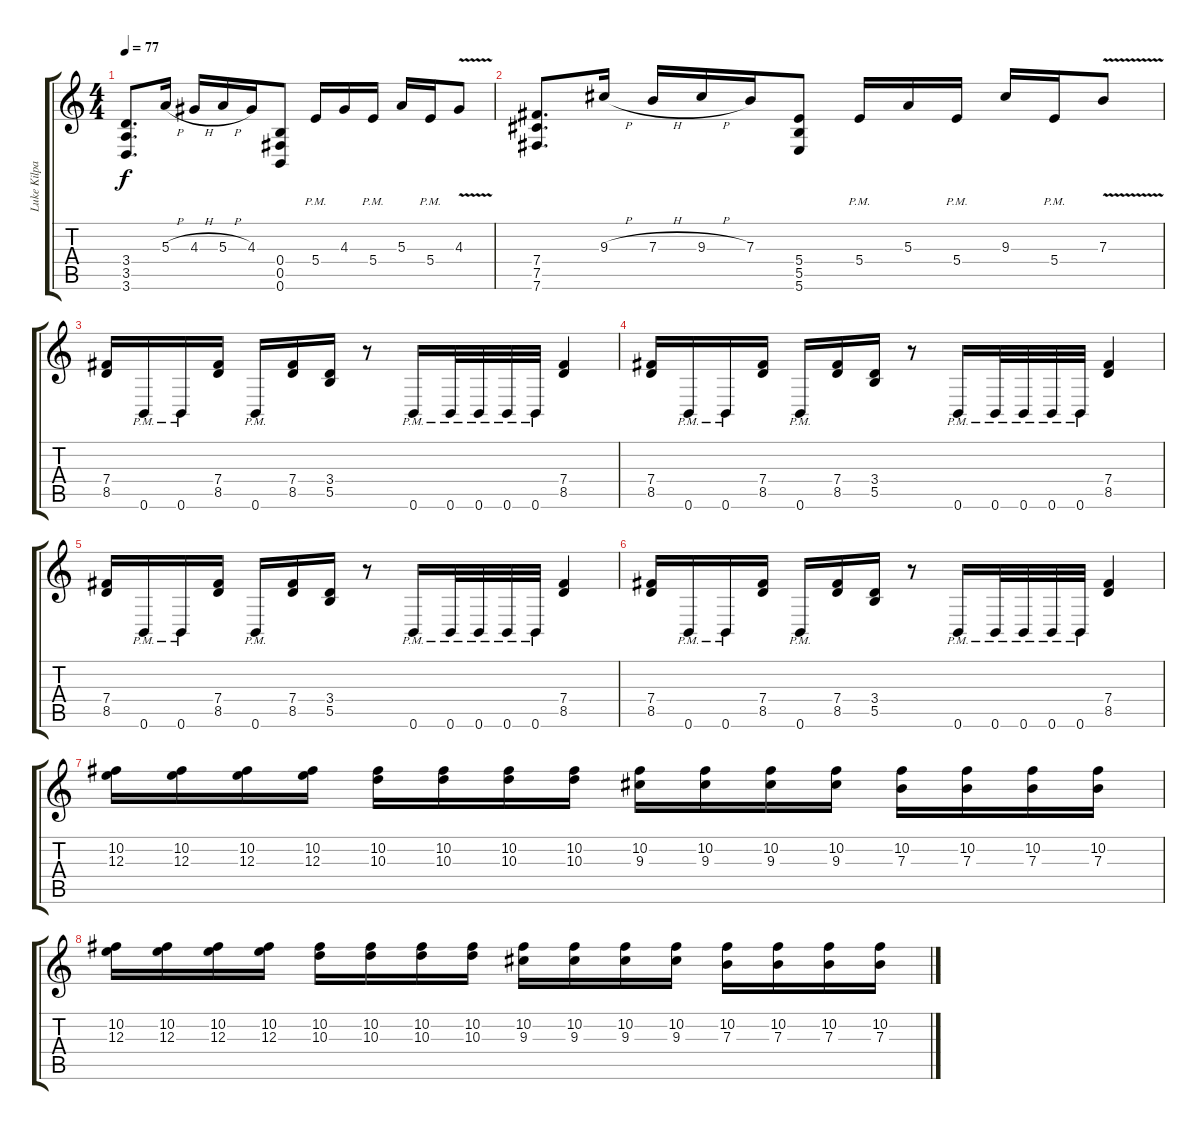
\track ("Luke Kilpatrick" "Luke Kilpa") {instrument distortionguitar}
\staff {score tabs}
\tuning (Db4 Ab3 E3 B2 Gb2 B1) {hide}
\ts (4 4)
\tempo 77
\clef g2
\ks c
(3.4 3.5 3.6).8{d dy f} 5.3{h}.16 4.3{h}.16 5.3{h}.16 4.3.16 (0.4 0.5 0.6).8 5.4{pm}.16 4.3.16 5.4{pm}.16 5.3.16 5.4{pm}.16 4.3{v}.8 |
(7.4 7.5 7.6).8{d} 9.3{h}.16 7.3{h}.16 9.3{h}.16 7.3.16 (5.4 5.5 5.6).8 5.4{pm}.16 5.3.16 5.4{pm}.16 9.3.16 5.4{pm}.16 7.3{v}.8 |
(7.4 8.5).16 0.6{pm}.16 0.6{pm}.16 (7.4 8.5).16 0.6{pm}.16 (7.4 8.5).16 (3.4 5.5).16 r.8 0.6{pm}.16 0.6{pm}.32 0.6{pm}.32 0.6{pm}.32 0.6{pm}.32 (7.4 8.5).4 |
(7.4 8.5).16 0.6{pm}.16 0.6{pm}.16 (7.4 8.5).16 0.6{pm}.16 (7.4 8.5).16 (3.4 5.5).16 r.8 0.6{pm}.16 0.6{pm}.32 0.6{pm}.32 0.6{pm}.32 0.6{pm}.32 (7.4 8.5).4 |
(7.4 8.5).16 0.6{pm}.16 0.6{pm}.16 (7.4 8.5).16 0.6{pm}.16 (7.4 8.5).16 (3.4 5.5).16 r.8 0.6{pm}.16 0.6{pm}.32 0.6{pm}.32 0.6{pm}.32 0.6{pm}.32 (7.4 8.5).4 |
(7.4 8.5).16 0.6{pm}.16 0.6{pm}.16 (7.4 8.5).16 0.6{pm}.16 (7.4 8.5).16 (3.4 5.5).16 r.8 0.6{pm}.16 0.6{pm}.32 0.6{pm}.32 0.6{pm}.32 0.6{pm}.32 (7.4 8.5).4 |
(10.2 12.3).16 (10.2 12.3).16 (10.2 12.3).16 (10.2 12.3).16 (10.2 10.3).16 (10.2 10.3).16 (10.2 10.3).16 (10.2 10.3).16 (10.2 9.3).16 (10.2 9.3).16 (10.2 9.3).16 (10.2 9.3).16 (10.2 7.3).16 (10.2 7.3).16 (10.2 7.3).16 (10.2 7.3).16 |
(10.2 12.3).16 (10.2 12.3).16 (10.2 12.3).16 (10.2 12.3).16 (10.2 10.3).16 (10.2 10.3).16 (10.2 10.3).16 (10.2 10.3).16 (10.2 9.3).16 (10.2 9.3).16 (10.2 9.3).16 (10.2 9.3).16 (10.2 7.3).16 (10.2 7.3).16 (10.2 7.3).16 (10.2 7.3).16
